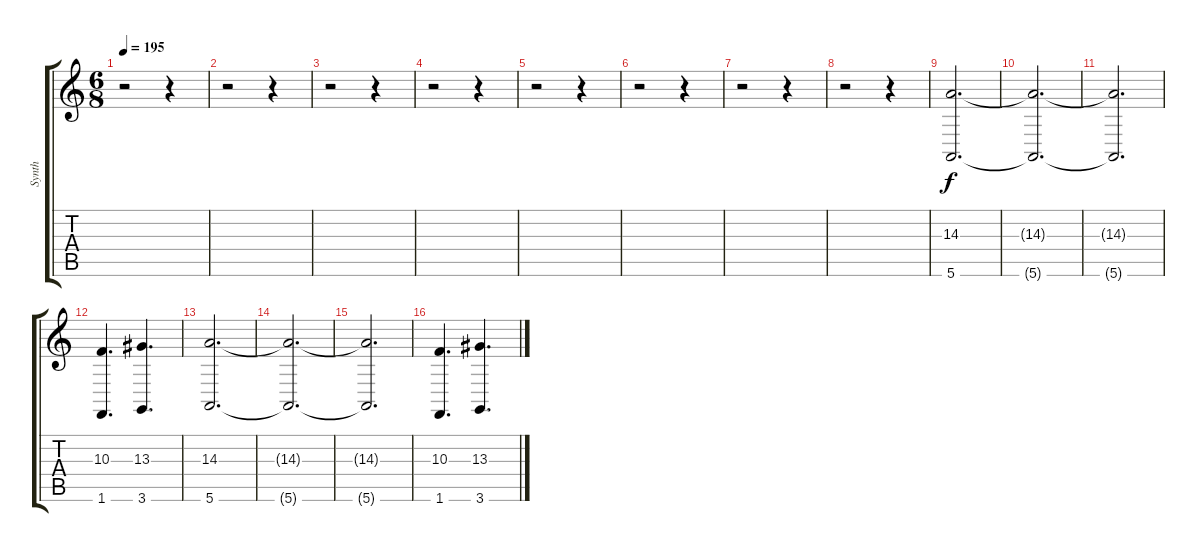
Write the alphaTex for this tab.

\track ("Synth" "Synth") {instrument stringensemble2}
\staff {score tabs}
\tuning (E4 B3 G3 D3 A2 E2) {hide}
\ts (6 8)
\tempo 195
\clef g2
\ks c
r.2{dy f} r.4 |
r.2 r.4 |
r.2 r.4 |
r.2 r.4 |
r.2 r.4 |
r.2 r.4 |
r.2 r.4 |
r.2 r.4 |
(14.3 5.6).2{d} |
(14.3{t} 5.6{t}).2{d} |
(14.3{t} 5.6{t}).2{d} |
(10.3 1.6).4{d} (13.3 3.6).4{d} |
(14.3 5.6).2{d} |
(14.3{t} 5.6{t}).2{d} |
(14.3{t} 5.6{t}).2{d} |
(10.3 1.6).4{d} (13.3 3.6).4{d}
